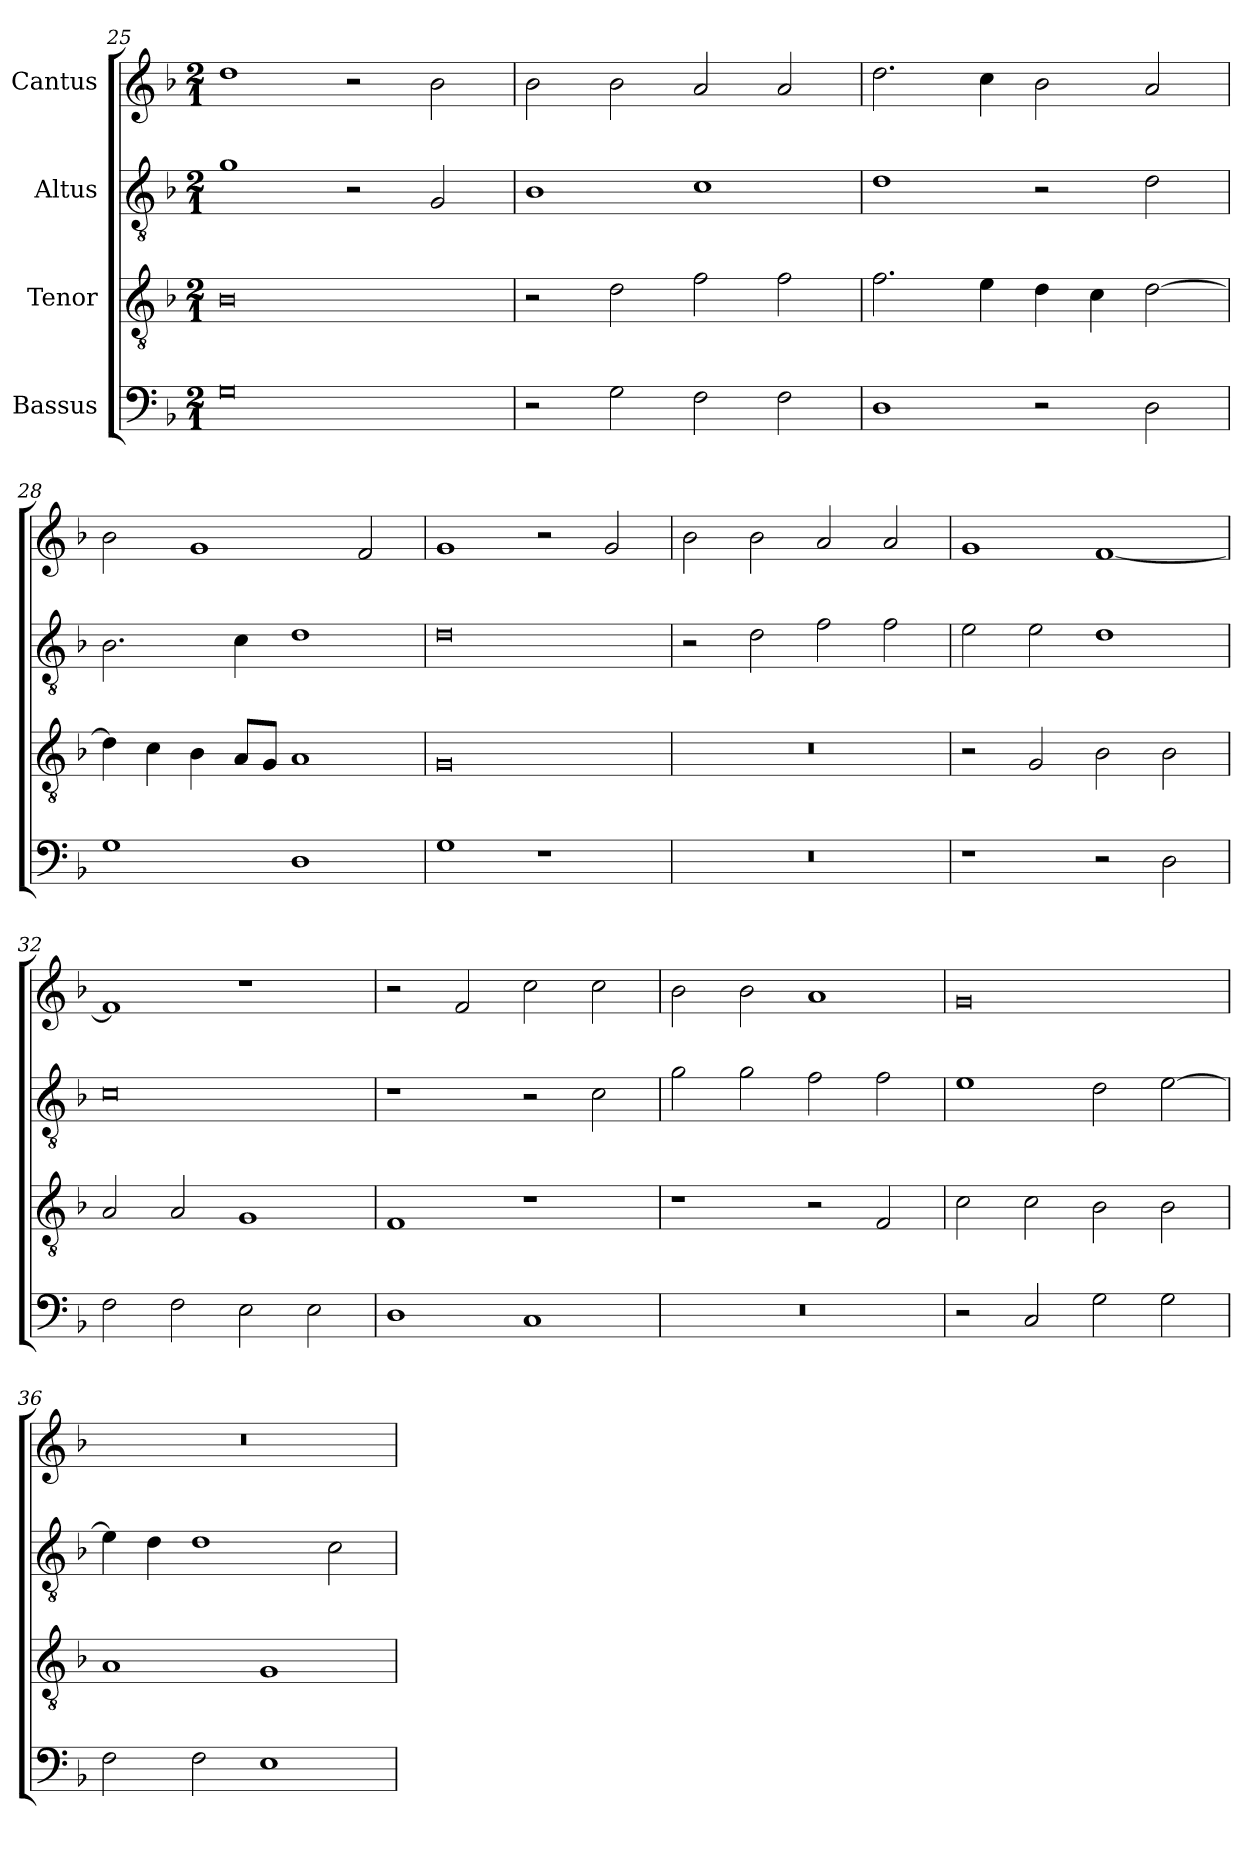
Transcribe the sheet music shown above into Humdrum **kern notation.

**kern	**kern	**kern	**kern
*part4	*part3	*part2	*part1
*staff4	*staff3	*staff2	*staff1
*I"Bassus	*I"Tenor	*I"Altus	*I"Cantus
*clefF4	*clefGv2	*clefGv2	*clefG2
*	*ITrd7c12	*ITrd7c12	*
*k[b-]	*k[b-]	*k[b-]	*k[b-]
*F:	*F:	*F:	*F:
*M2/1	*M2/1	*M2/1	*M2/1
=25	=25	=25	=25
0Gi	0BB-i	1Gi	1ddi
.	.	2r	2r
.	.	2GGi/	2b-i\
=26	=26	=26	=26
2r	2r	1BB-i	2b-i\
2Gi\	2Di\	.	2b-i\
2Fi\	2Fi\	1Ci	2ai/
2Fi\	2Fi\	.	2ai/
=27	=27	=27	=27
1Di	2.Fi\	1Di	2.ddi\
.	4Ei\	.	4cci\
2r	4Di\	2r	2b-i\
.	4Ci\	.	.
2Di\	[>2Di\	2Di\	2ai/
!!LO:PB:g=z
=28	=28	=28	=28
1Gi	4Di\]	2.BB-i\	2b-i\
.	4Ci\	.	.
.	4BB-i\	.	1gi
.	8AAi/L	4Ci\	.
.	8GGi/J	.	.
1Di	1AAi	1Di	.
.	.	.	2fi/
=29	=29	=29	=29
1Gi	0GGi	0Di	1gi
1r	.	.	2r
.	.	.	2gi/
=30	=30	=30	=30
!LO:N:vis=1	!LO:N:vis=1	!	!
0r	0r	2r	2b-i\
.	.	2Di\	2b-i\
.	.	2Fi\	2ai/
.	.	2Fi\	2ai/
=31	=31	=31	=31
1r	2r	2Ei\	1gi
.	2GGi/	2Ei\	.
2r	2BB-i\	1Di	[<1fi
2Di\	2BB-i\	.	.
=32	=32	=32	=32
2Fi\	2AAi/	0Ci	1fi]
2Fi\	2AAi/	.	.
2Ei\	1GGi	.	1r
2Ei\	.	.	.
!!LO:LB:g=z
=33	=33	=33	=33
1Di	1FFi	1r	2r
.	.	.	2fi/
1Ci	1r	2r	2cci\
.	.	2Ci\	2cci\
=34	=34	=34	=34
!LO:N:vis=1	!	!	!
0r	1r	2Gi\	2b-i\
.	.	2Gi\	2b-i\
.	2r	2Fi\	1ai
.	2FFi/	2Fi\	.
=35	=35	=35	=35
2r	2Ci\	1Ei	0gi
2Ci/	2Ci\	.	.
2Gi\	2BB-i\	2Di\	.
2Gi\	2BB-i\	[>2Ei\	.
=36	=36	=36	=36
!	!	!	!LO:N:vis=1
2Fi\	1AAi	4Ei\]	0r
.	.	4Di\	.
2Fi\	.	1Di	.
1Ei	1GGi	.	.
.	.	2Ci\	.
=	=	=	=
*-	*-	*-	*-
